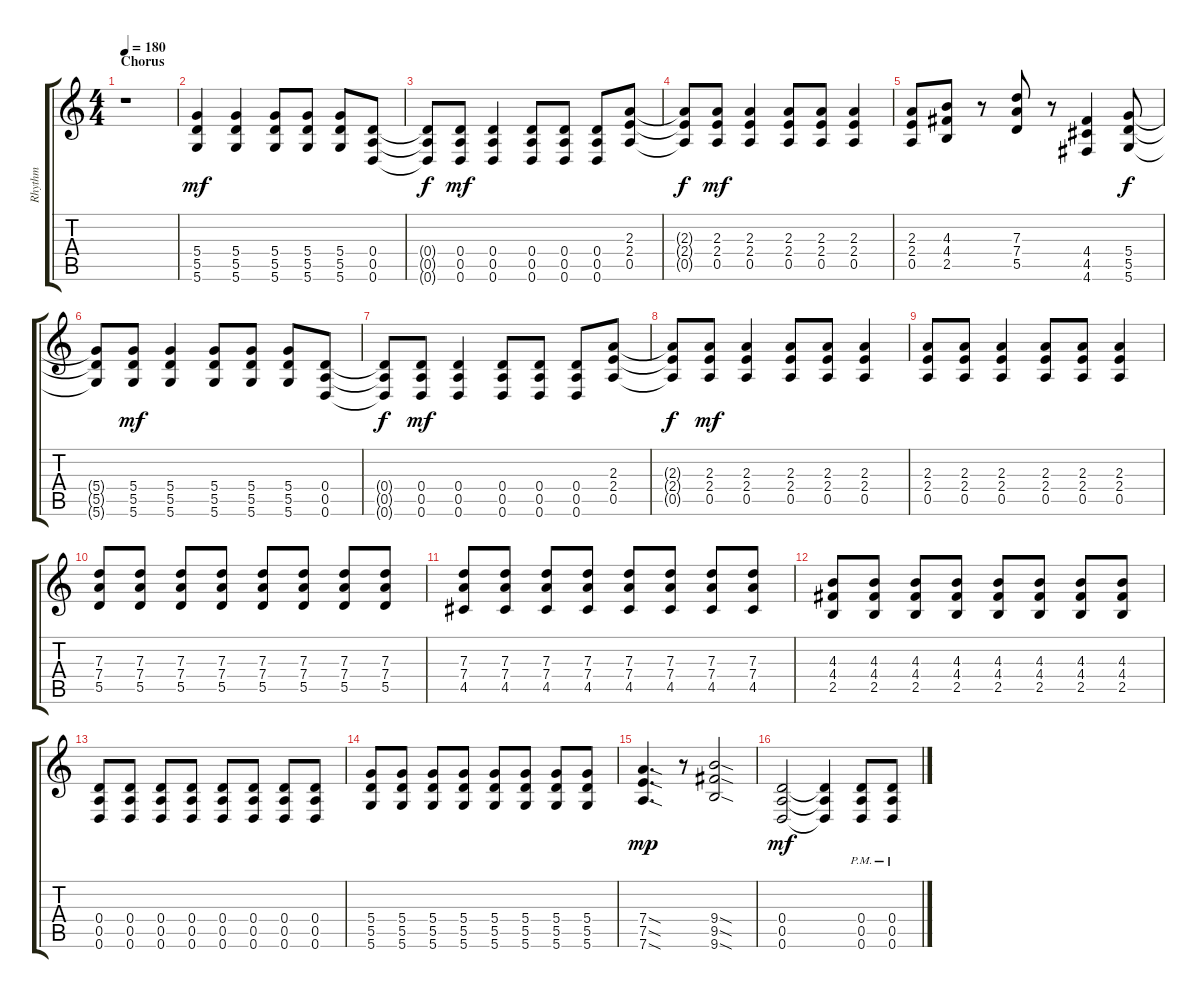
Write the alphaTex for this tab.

\track ("Rhythm" "Rhythm") {instrument overdrivenguitar}
\staff {score tabs}
\tuning (E4 B3 G3 D3 A2 D2) {hide}
\ts (4 4)
\section ("" "Chorus")
\tempo 180
\clef g2
\ks c
r.1{dy mf} |
(5.4 5.5 5.6).4{instrument distortionguitar} (5.4 5.5 5.6).4 (5.4 5.5 5.6).8 (5.4 5.5 5.6).8 (5.4 5.5 5.6).8 (0.4 0.5 0.6).8 |
(0.4{t} 0.5{t} 0.6{t}).8{dy f} (0.4 0.5 0.6).8{dy mf} (0.4 0.5 0.6).4 (0.4 0.5 0.6).8 (0.4 0.5 0.6).8 (0.4 0.5 0.6).8 (2.3 2.4 0.5).8 |
(2.3{t} 2.4{t} 0.5{t}).8{dy f} (2.3 2.4 0.5).8{dy mf} (2.3 2.4 0.5).4 (2.3 2.4 0.5).8 (2.3 2.4 0.5).8 (2.3 2.4 0.5).4 |
(2.3 2.4 0.5).8 (4.3 4.4 2.5).8 r.8 (7.3 7.4 5.5).8 r.8 (4.4 4.5 4.6).4 (5.4 5.5 5.6).8{dy f} |
(5.4{t} 5.5{t} 5.6{t}).8 (5.4 5.5 5.6).8{dy mf} (5.4 5.5 5.6).4 (5.4 5.5 5.6).8 (5.4 5.5 5.6).8 (5.4 5.5 5.6).8 (0.4 0.5 0.6).8 |
(0.4{t} 0.5{t} 0.6{t}).8{dy f} (0.4 0.5 0.6).8{dy mf} (0.4 0.5 0.6).4 (0.4 0.5 0.6).8 (0.4 0.5 0.6).8 (0.4 0.5 0.6).8 (2.3 2.4 0.5).8 |
(2.3{t} 2.4{t} 0.5{t}).8{dy f} (2.3 2.4 0.5).8{dy mf} (2.3 2.4 0.5).4 (2.3 2.4 0.5).8 (2.3 2.4 0.5).8 (2.3 2.4 0.5).4 |
(2.3 2.4 0.5).8 (2.3 2.4 0.5).8 (2.3 2.4 0.5).4 (2.3 2.4 0.5).8 (2.3 2.4 0.5).8 (2.3 2.4 0.5).4 |
(7.3 7.4 5.5).8 (7.3 7.4 5.5).8 (7.3 7.4 5.5).8 (7.3 7.4 5.5).8 (7.3 7.4 5.5).8 (7.3 7.4 5.5).8 (7.3 7.4 5.5).8 (7.3 7.4 5.5).8 |
(7.3 7.4 4.5).8 (7.3 7.4 4.5).8 (7.3 7.4 4.5).8 (7.3 7.4 4.5).8 (7.3 7.4 4.5).8 (7.3 7.4 4.5).8 (7.3 7.4 4.5).8 (7.3 7.4 4.5).8 |
(4.3 4.4 2.5).8 (4.3 4.4 2.5).8 (4.3 4.4 2.5).8 (4.3 4.4 2.5).8 (4.3 4.4 2.5).8 (4.3 4.4 2.5).8 (4.3 4.4 2.5).8 (4.3 4.4 2.5).8 |
(0.4 0.5 0.6).8 (0.4 0.5 0.6).8 (0.4 0.5 0.6).8 (0.4 0.5 0.6).8 (0.4 0.5 0.6).8 (0.4 0.5 0.6).8 (0.4 0.5 0.6).8 (0.4 0.5 0.6).8 |
(5.4 5.5 5.6).8 (5.4 5.5 5.6).8 (5.4 5.5 5.6).8 (5.4 5.5 5.6).8 (5.4 5.5 5.6).8 (5.4 5.5 5.6).8 (5.4 5.5 5.6).8 (5.4 5.5 5.6).8 |
(7.4{sod} 7.5{sod} 7.6{sod}).4{d dy mp} r.8 (9.4{sod} 9.5{sod} 9.6{sod}).2 |
(0.4 0.5 0.6).2{dy mf} (0.4{t} 0.5{t} 0.6{t}).4 (0.4{pm} 0.5{pm} 0.6{pm}).8 (0.4{pm} 0.5{pm} 0.6{pm}).8
